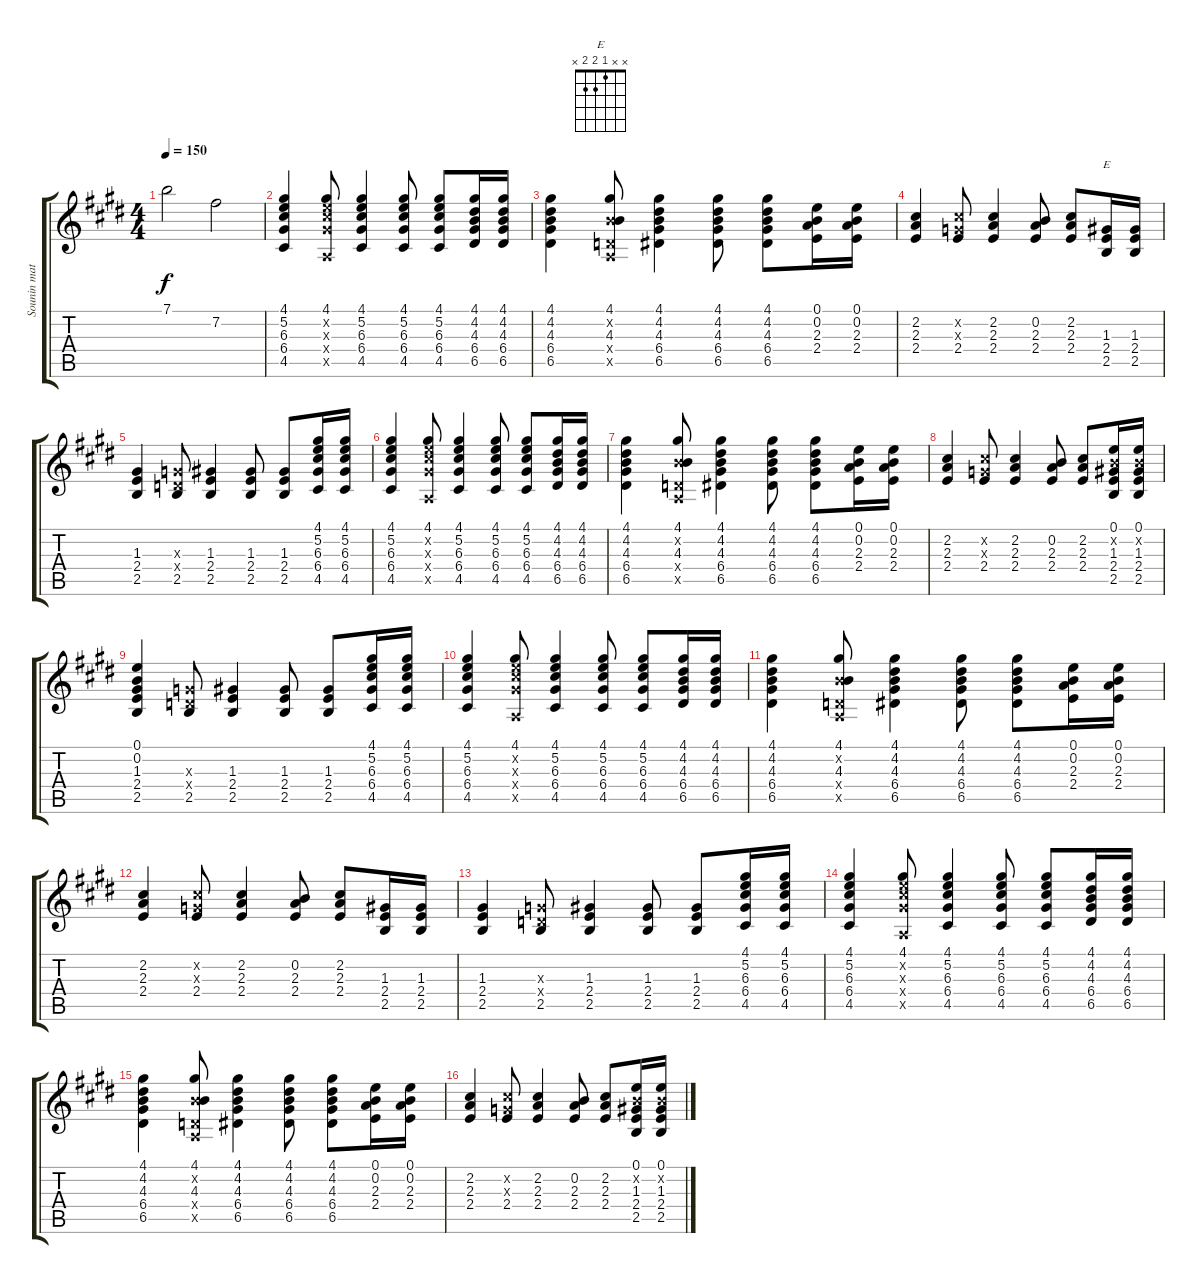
\track ("Sounin matsuo" "Sounin mat") {instrument acousticguitarsteel}
\staff {score tabs}
\tuning (E4 B3 G3 D3 A2 E2) {hide}
\chord ("E" x x 1 2 2 x)
\ts (4 4)
\tempo 150
\clef g2
\ks c#minor
7.1.2{dy f} 7.2.2 |
(4.1 5.2 6.3 6.4 4.5).4 (4.1 5.2{x} 6.3{x} 6.4{x} 0.5{x}).8 (4.1 5.2 6.3 6.4 4.5).4 (4.1 5.2 6.3 6.4 4.5).8 (4.1 5.2 6.3 6.4 4.5).8 (4.1 4.2 4.3 6.4 6.5).16 (4.1 4.2 4.3 6.4 6.5).16 |
(4.1 4.2 4.3 6.4 6.5).4 (4.1 0.2{x} 4.3 0.4{x} 0.5{x}).8 (4.1 4.2 4.3 6.4 6.5).4 (4.1 4.2 4.3 6.4 6.5).8 (4.1 4.2 4.3 6.4 6.5).8 (0.1 0.2 2.3 2.4).16 (0.1 0.2 2.3 2.4).16 |
(2.2 2.3 2.4).4 (2.2{x} 0.3{x} 2.4).8 (2.2 2.3 2.4).4 (0.2 2.3 2.4).8 (2.2 2.3 2.4).8 (1.3 2.4 2.5).16{ch "E"} (1.3 2.4 2.5).16 |
(1.3 2.4 2.5).4 (0.3{x} 0.4{x} 2.5).8 (1.3 2.4 2.5).4 (1.3 2.4 2.5).8 (1.3 2.4 2.5).8 (4.1 5.2 6.3 6.4 4.5).16 (4.1 5.2 6.3 6.4 4.5).16 |
(4.1 5.2 6.3 6.4 4.5).4 (4.1 5.2{x} 6.3{x} 6.4{x} 0.5{x}).8 (4.1 5.2 6.3 6.4 4.5).4 (4.1 5.2 6.3 6.4 4.5).8 (4.1 5.2 6.3 6.4 4.5).8 (4.1 4.2 4.3 6.4 6.5).16 (4.1 4.2 4.3 6.4 6.5).16 |
(4.1 4.2 4.3 6.4 6.5).4 (4.1 0.2{x} 4.3 0.4{x} 0.5{x}).8 (4.1 4.2 4.3 6.4 6.5).4 (4.1 4.2 4.3 6.4 6.5).8 (4.1 4.2 4.3 6.4 6.5).8 (0.1 0.2 2.3 2.4).16 (0.1 0.2 2.3 2.4).16 |
(2.2 2.3 2.4).4 (2.2{x} 0.3{x} 2.4).8 (2.2 2.3 2.4).4 (0.2 2.3 2.4).8 (2.2 2.3 2.4).8 (0.1 0.2{x} 1.3 2.4 2.5).16 (0.1 0.2{x} 1.3 2.4 2.5).16 |
(0.1 0.2 1.3 2.4 2.5).4 (0.3{x} 0.4{x} 2.5).8 (1.3 2.4 2.5).4 (1.3 2.4 2.5).8 (1.3 2.4 2.5).8 (4.1 5.2 6.3 6.4 4.5).16 (4.1 5.2 6.3 6.4 4.5).16 |
(4.1 5.2 6.3 6.4 4.5).4 (4.1 5.2{x} 6.3{x} 6.4{x} 0.5{x}).8 (4.1 5.2 6.3 6.4 4.5).4 (4.1 5.2 6.3 6.4 4.5).8 (4.1 5.2 6.3 6.4 4.5).8 (4.1 4.2 4.3 6.4 6.5).16 (4.1 4.2 4.3 6.4 6.5).16 |
(4.1 4.2 4.3 6.4 6.5).4 (4.1 0.2{x} 4.3 0.4{x} 0.5{x}).8 (4.1 4.2 4.3 6.4 6.5).4 (4.1 4.2 4.3 6.4 6.5).8 (4.1 4.2 4.3 6.4 6.5).8 (0.1 0.2 2.3 2.4).16 (0.1 0.2 2.3 2.4).16 |
(2.2 2.3 2.4).4 (2.2{x} 0.3{x} 2.4).8 (2.2 2.3 2.4).4 (0.2 2.3 2.4).8 (2.2 2.3 2.4).8 (1.3 2.4 2.5).16 (1.3 2.4 2.5).16 |
(1.3 2.4 2.5).4 (0.3{x} 0.4{x} 2.5).8 (1.3 2.4 2.5).4 (1.3 2.4 2.5).8 (1.3 2.4 2.5).8 (4.1 5.2 6.3 6.4 4.5).16 (4.1 5.2 6.3 6.4 4.5).16 |
(4.1 5.2 6.3 6.4 4.5).4 (4.1 5.2{x} 6.3{x} 6.4{x} 0.5{x}).8 (4.1 5.2 6.3 6.4 4.5).4 (4.1 5.2 6.3 6.4 4.5).8 (4.1 5.2 6.3 6.4 4.5).8 (4.1 4.2 4.3 6.4 6.5).16 (4.1 4.2 4.3 6.4 6.5).16 |
(4.1 4.2 4.3 6.4 6.5).4 (4.1 0.2{x} 4.3 0.4{x} 0.5{x}).8 (4.1 4.2 4.3 6.4 6.5).4 (4.1 4.2 4.3 6.4 6.5).8 (4.1 4.2 4.3 6.4 6.5).8 (0.1 0.2 2.3 2.4).16 (0.1 0.2 2.3 2.4).16 |
(2.2 2.3 2.4).4 (2.2{x} 0.3{x} 2.4).8 (2.2 2.3 2.4).4 (0.2 2.3 2.4).8 (2.2 2.3 2.4).8 (0.1 0.2{x} 1.3 2.4 2.5).16 (0.1 0.2{x} 1.3 2.4 2.5).16
